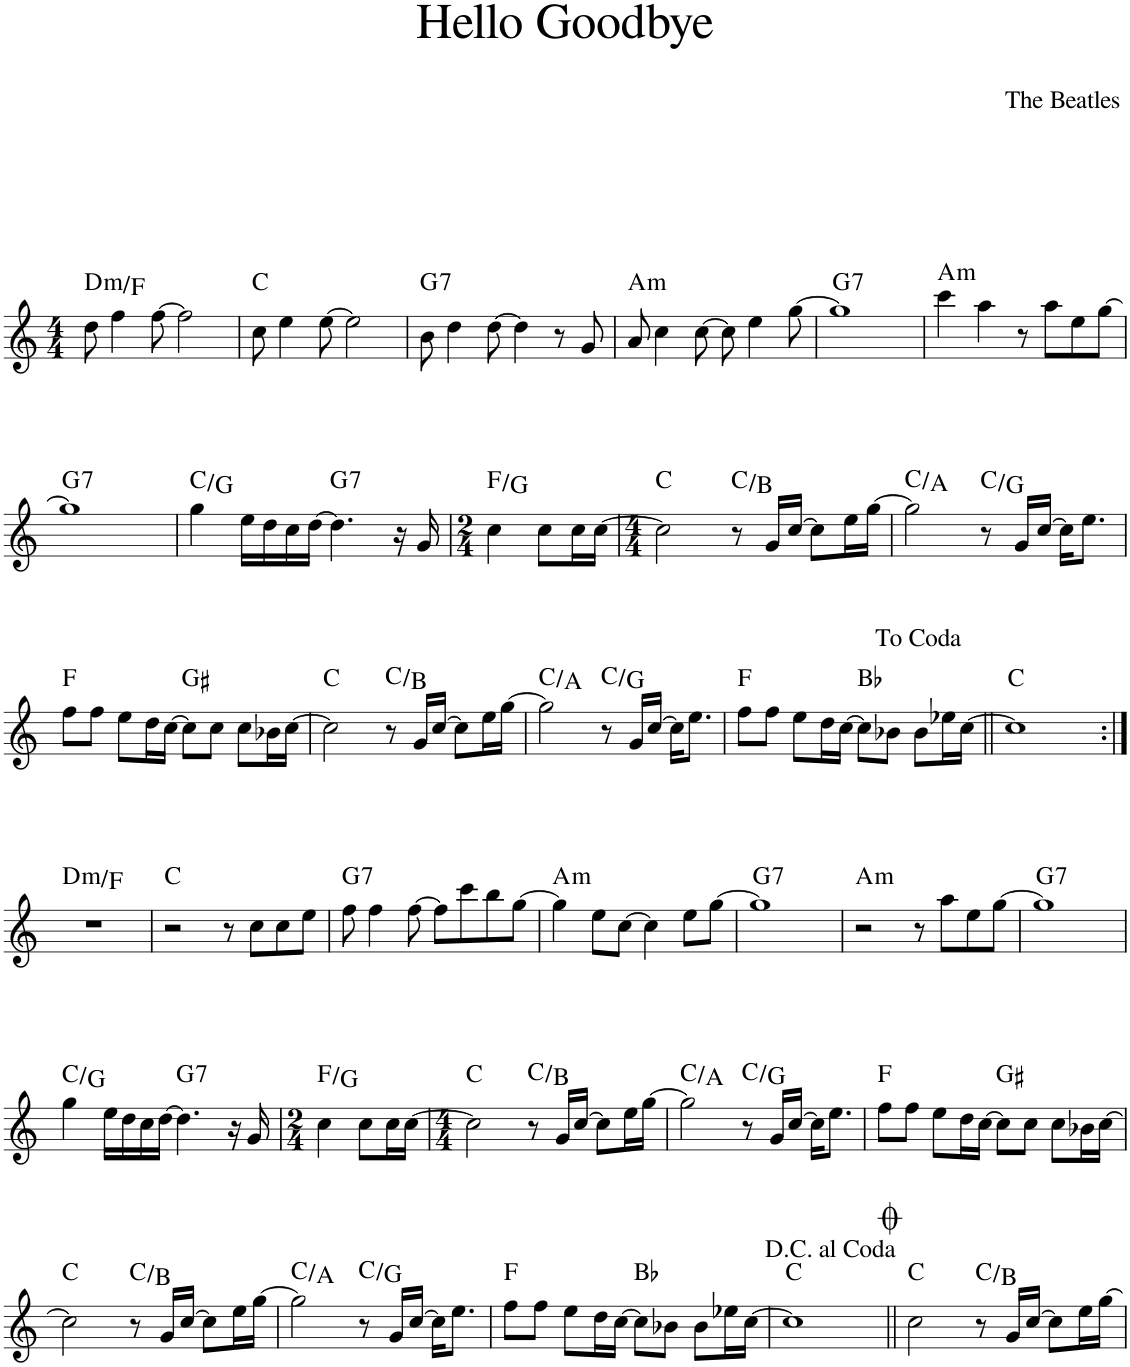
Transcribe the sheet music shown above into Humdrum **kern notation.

**kern	**harte
*part1	*part1
*staff1	*
*I"Piano	*
*I'Pno.	*
*clefG2	*
*k[]	*
*M4/4	*
=1	=1
!	!LO:H:kt=m
8dd\	D:min/b3
4ff\	.
[8ff\	.
2ff\]	.
=2	=2
8cc\	C:maj
4ee\	.
[8ee\	.
2ee\]	.
=3	=3
!	!LO:H:kt=7
8b\	G:7
4dd\	.
[8dd\	.
4dd\]	.
8r	.
8g/	.
=4	=4
!	!LO:H:kt=m
8a/	A:min
4cc\	.
[8cc\	.
8cc\]	.
4ee\	.
[8gg\	.
=5	=5
!	!LO:H:kt=7
1gg]	G:7
=6	=6
!	!LO:H:kt=m
4ccc\	A:min
4aa\	.
8r	.
8aa\L	.
8ee\	.
[8gg\J	.
!!LO:LB:g=z
=7	=7
!	!LO:H:kt=7
1gg]	G:7
=8	=8
4gg\	C:maj/5
16ee\LL	.
16dd\	.
16cc\	.
[16dd\JJ	.
!	!LO:H:kt=7
4.dd\]	G:7
16r	.
16g/	.
=9	=9
*M2/4	*
4cc\	F:maj/2
8cc\L	.
16cc\L	.
[16cc\JJ	.
=10	=10
*M4/4	*
2cc\]	C:maj
8r	C:maj/7
16g/LL	.
[16cc/JJ	.
8cc\L]	.
16ee\L	.
[16gg\JJ	.
=11	=11
2gg\]	C:maj/6
8r	C:maj/5
16g/LL	.
[16cc/JJ	.
16cc\KL]	.
8.ee\J	.
!!LO:LB:g=z
=12	=12
8ff\L	F:maj
8ff\J	.
8ee\L	.
16dd\L	.
[16cc\JJ	.
8cc\L]	G#:maj
8cc\J	.
8cc\L	.
16b-X\L	.
[16cc\JJ	.
=13	=13
2cc\]	C:maj
8r	C:maj/7
16g/LL	.
[16cc/JJ	.
8cc\L]	.
16ee\L	.
[16gg\JJ	.
=14	=14
2gg\]	C:maj/6
8r	C:maj/5
16g/LL	.
[16cc/JJ	.
16cc\KL]	.
8.ee\J	.
=15	=15
8ff\L	F:maj
8ff\J	.
8ee\L	.
16dd\L	.
[16cc\JJ	.
8cc\L]	Bb:maj
8b-X\J	.
8b-\L	.
16ee-X\L	.
[16cc\JJ	.
=16||	=16||
1cc]	C:maj
!!LO:LB:g=z
=17:|!	=17:|!
!	!LO:H:kt=m
1r	D:min/b3
=18	=18
2r	C:maj
8r	.
8cc\L	.
8cc\	.
8ee\J	.
=19	=19
!	!LO:H:kt=7
8ff\	G:7
4ff\	.
[8ff\	.
8ff\L]	.
8ccc\	.
8bb\	.
[8gg\J	.
=20	=20
!	!LO:H:kt=m
4gg\]	A:min
8ee\L	.
[8cc\J	.
4cc\]	.
8ee\L	.
[8gg\J	.
=21	=21
!	!LO:H:kt=7
1gg]	G:7
=22	=22
!	!LO:H:kt=m
2r	A:min
8r	.
8aa\L	.
8ee\	.
[8gg\J	.
=23	=23
!	!LO:H:kt=7
1gg]	G:7
!!LO:LB:g=z
=24	=24
4gg\	C:maj/5
16ee\LL	.
16dd\	.
16cc\	.
[16dd\JJ	.
!	!LO:H:kt=7
4.dd\]	G:7
16r	.
16g/	.
=25	=25
*M2/4	*
4cc\	F:maj/2
8cc\L	.
16cc\L	.
[16cc\JJ	.
=26	=26
*M4/4	*
2cc\]	C:maj
8r	C:maj/7
16g/LL	.
[16cc/JJ	.
8cc\L]	.
16ee\L	.
[16gg\JJ	.
=27	=27
2gg\]	C:maj/6
8r	C:maj/5
16g/LL	.
[16cc/JJ	.
16cc\KL]	.
8.ee\J	.
=28	=28
8ff\L	F:maj
8ff\J	.
8ee\L	.
16dd\L	.
[16cc\JJ	.
8cc\L]	G#:maj
8cc\J	.
8cc\L	.
16b-X\L	.
[16cc\JJ	.
!!LO:LB:g=z
=29	=29
2cc\]	C:maj
8r	C:maj/7
16g/LL	.
[16cc/JJ	.
8cc\L]	.
16ee\L	.
[16gg\JJ	.
=30	=30
2gg\]	C:maj/6
8r	C:maj/5
16g/LL	.
[16cc/JJ	.
16cc\KL]	.
8.ee\J	.
=31	=31
8ff\L	F:maj
8ff\J	.
8ee\L	.
16dd\L	.
[16cc\JJ	.
8cc\L]	Bb:maj
8b-X\J	.
8b-\L	.
16ee-X\L	.
[16cc\JJ	.
=32	=32
1cc]	C:maj
=33||	=33||
2cc\	C:maj
8r	C:maj/7
16g/LL	.
[16cc/JJ	.
8cc\L]	.
16ee\L	.
[16gg\JJ	.
=	=
*-	*-
